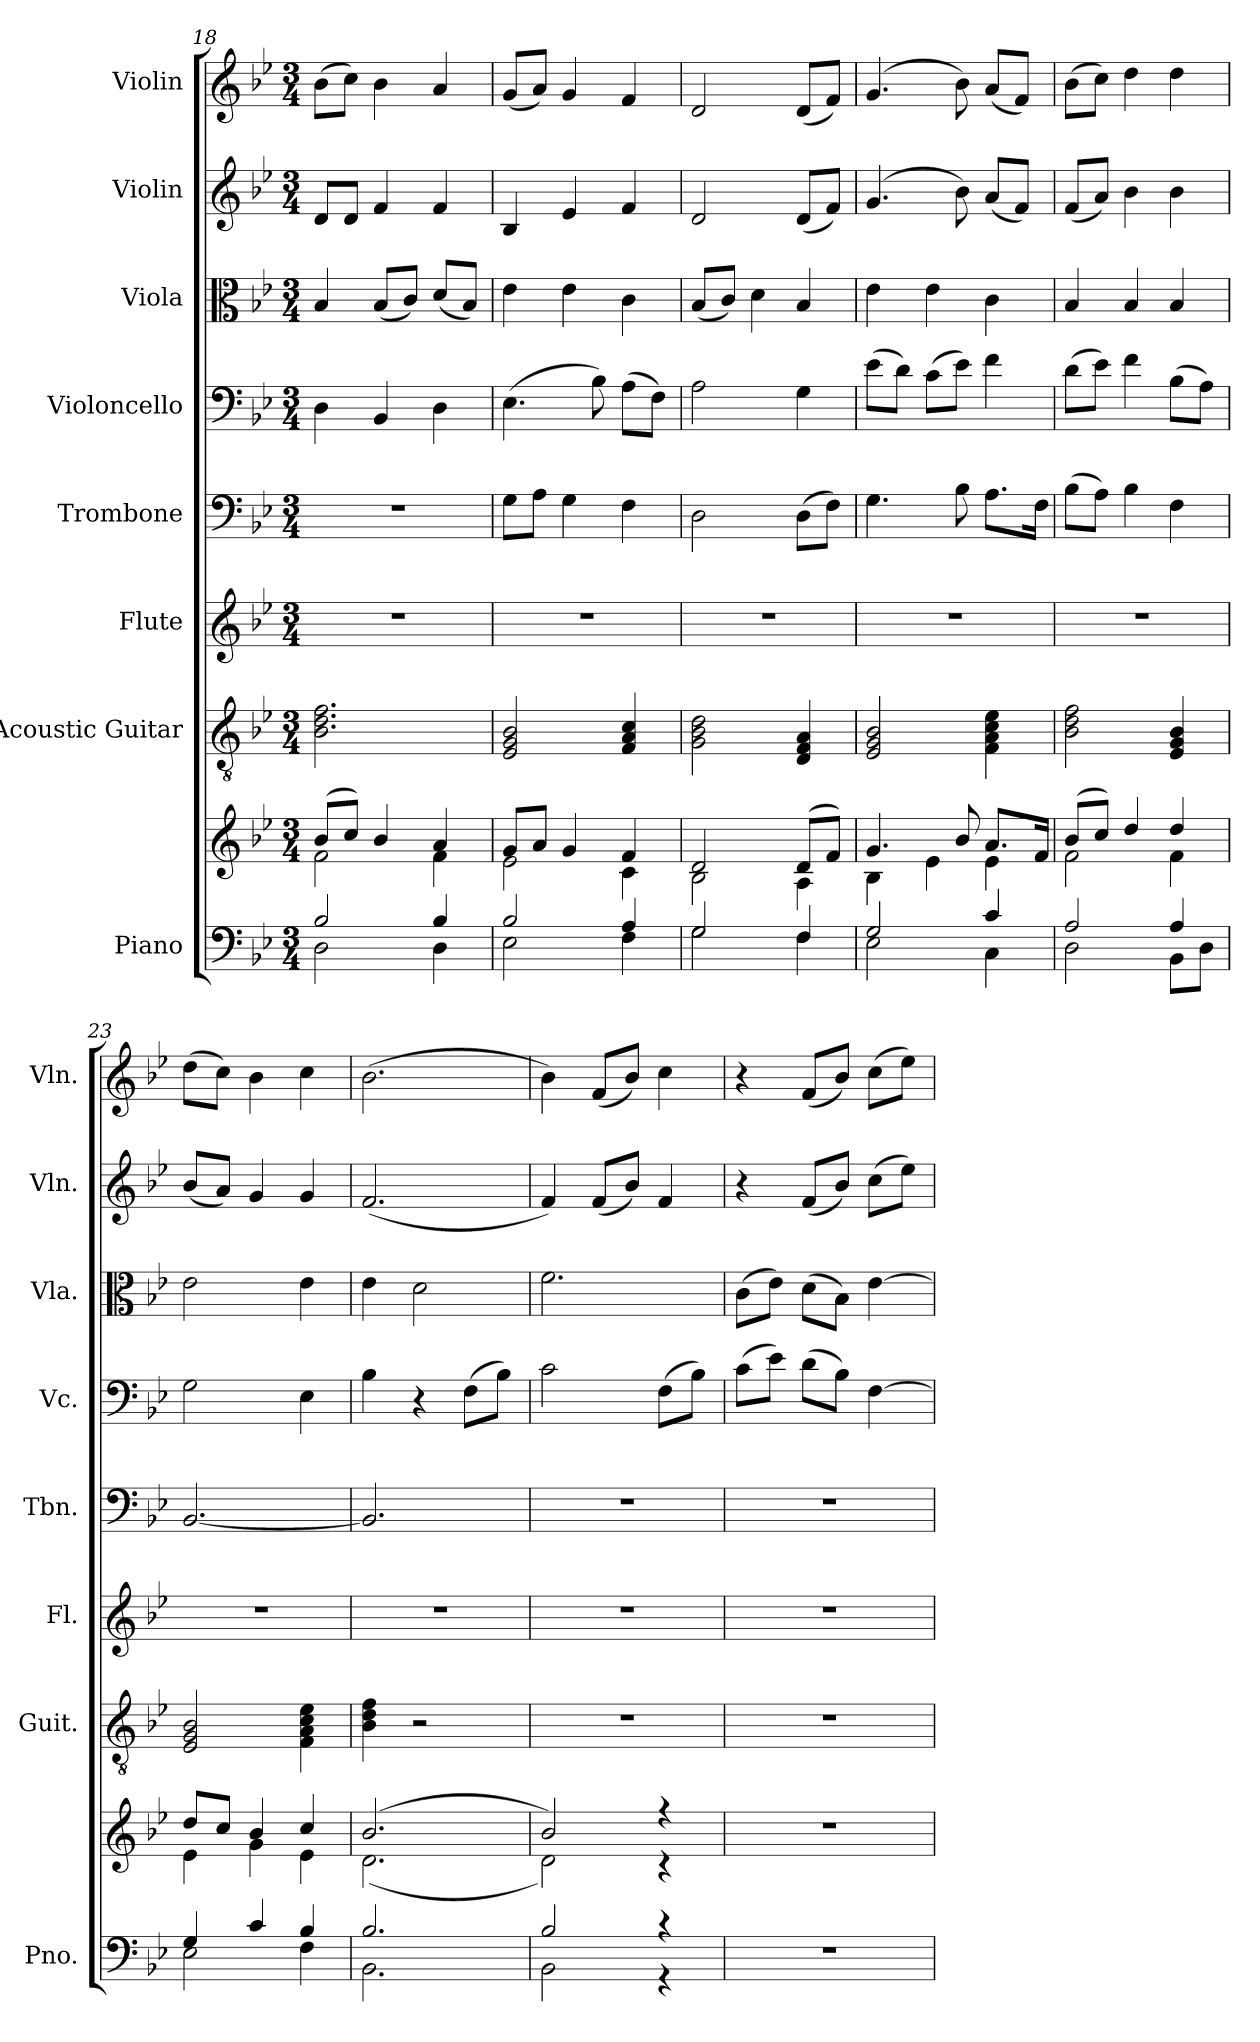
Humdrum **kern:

**kern	**kern	**kern	**kern	**kern	**kern	**kern	**kern	**kern
*part8	*part8	*part7	*part6	*part5	*part4	*part3	*part2	*part1
*staff9	*staff8	*staff7	*staff6	*staff5	*staff4	*staff3	*staff2	*staff1
*I"Piano	*	*I"Acoustic Guitar	*I"Flute	*I"Trombone	*I"Violoncello	*I"Viola	*I"Violin	*I"Violin
*I'Pno.	*	*I'Guit.	*I'Fl.	*I'Tbn.	*I'Vc.	*I'Vla.	*I'Vln.	*I'Vln.
*clefF4	*clefG2	*clefGv2	*clefG2	*clefF4	*clefF4	*clefC3	*clefG2	*clefG2
*k[b-e-]	*k[b-e-]	*k[b-e-]	*k[b-e-]	*k[b-e-]	*k[b-e-]	*k[b-e-]	*k[b-e-]	*k[b-e-]
*M3/4	*M3/4	*M3/4	*M3/4	*M3/4	*M3/4	*M3/4	*M3/4	*M3/4
=18	=18	=18	=18	=18	=18	=18	=18	=18
*^	*^	*	*	*	*	*	*	*
2B-/	2D\	(8b-/L	2f\	2.B-\ 2.d\ 2.f\	2.r	2.r	4D\	4B-/	8d/L	(8b-\L
.	.	8cc/J)	.	.	.	.	.	.	8d/J	8cc\J)
.	.	4b-/	.	.	.	.	4BB-/	(8B-/L	4f/	4b-\
.	.	.	.	.	.	.	.	8c/J)	.	.
4B-/	4D\	4a/	4f\	.	.	.	4D\	(8d/L	4f/	4a/
.	.	.	.	.	.	.	.	8B-/J)	.	.
=19	=19	=19	=19	=19	=19	=19	=19	=19	=19	=19
2B-/	2E-\	8g/L	2e-\	2E-/ 2G/ 2B-/	2.r	8G\L	(4.E-\	4e-\	4B-/	(8g/L
.	.	8a/J	.	.	.	8A\J	.	.	.	8a/J)
.	.	4g/	.	.	.	4G\	.	4e-\	4e-/	4g/
.	.	.	.	.	.	.	8B-\)	.	.	.
4A/	4F\	4f/	4c\	4F/ 4A/ 4c/	.	4F\	(8A\L	4c\	4f/	4f/
.	.	.	.	.	.	.	8F\J)	.	.	.
!!LO:PB:g=z
=20	=20	=20	=20	=20	=20	=20	=20	=20	=20	=20
2G/	2G\	2d/	2B-\	2G\ 2B-\ 2d\	2.r	2D\	2A\	(8B-/L	2d/	2d/
.	.	.	.	.	.	.	.	8c/J)	.	.
.	.	.	.	.	.	.	.	4d\	.	.
4F/	4F\	(8d/L	4A\	4D/ 4F/ 4A/	.	(8D\L	4G\	4B-/	(8d/L	(8d/L
.	.	8f/J)	.	.	.	8F\J)	.	.	8f/J)	8f/J)
=21	=21	=21	=21	=21	=21	=21	=21	=21	=21	=21
2G/	2E-\	4.g/	4B-\	2E-/ 2G/ 2B-/	2.r	4.G\	(8e-\L	4e-\	(4.g/	(4.g/
.	.	.	.	.	.	.	8d\J)	.	.	.
.	.	.	4e-\	.	.	.	(8c\L	4e-\	.	.
.	.	8b-/	.	.	.	8B-\	8e-\J)	.	8b-\)	8b-\)
4c/	4C\	8.a/L	4e-\	4F\ 4A\ 4c\ 4e-\	.	8.A\L	4f\	4c\	(8a/L	(8a/L
.	.	.	.	.	.	.	.	.	8f/J)	8f/J)
.	.	16f/Jk	.	.	.	16F\Jk	.	.	.	.
=22	=22	=22	=22	=22	=22	=22	=22	=22	=22	=22
2A/	2D\	(8b-/L	2f\	2B-\ 2d\ 2f\	2.r	(8B-\L	(8d\L	4B-/	(8f/L	(8b-\L
.	.	8cc/J)	.	.	.	8A\J)	8e-\J)	.	8a/J)	8cc\J)
.	.	4dd/	.	.	.	4B-\	4f\	4B-/	4b-\	4dd\
4A/	8BB-\L	4dd/	4f\	4E-/ 4G/ 4B-/	.	4F\	(8B-\L	4B-/	4b-\	4dd\
.	8D\J	.	.	.	.	.	8A\J)	.	.	.
=23	=23	=23	=23	=23	=23	=23	=23	=23	=23	=23
4G/	2E-\	8dd/L	4e-\	2E-/ 2G/ 2B-/	2.r	[2.BB-/	2G\	2e-\	(8b-/L	(8dd\L
.	.	8cc/J	.	.	.	.	.	.	8a/J)	8cc\J)
4c/	.	4b-/	4g\	.	.	.	.	.	4g/	4b-\
4B-/	4F\	4cc/	4e-\	4F\ 4A\ 4c\ 4e-\	.	.	4E-\	4e-\	4g/	4cc\
=24	=24	=24	=24	=24	=24	=24	=24	=24	=24	=24
2.B-/	2.BB-\	(2.b-/	(2.d\	4B-\ 4d\ 4f\	2.r	2.BB-/]	4B-\	4e-\	(2.f/	(2.b-\
.	.	.	.	2r	.	.	4r	2d\	.	.
.	.	.	.	.	.	.	(8F\L	.	.	.
.	.	.	.	.	.	.	8B-\J)	.	.	.
=25	=25	=25	=25	=25	=25	=25	=25	=25	=25	=25
2B-/	2BB-\	2b-/)	2d\)	2.r	2.r	2.r	2c\	2.f\	4f/)	4b-\)
.	.	.	.	.	.	.	.	.	(8f/L	(8f/L
.	.	.	.	.	.	.	.	.	8b-/J)	8b-/J)
4r	4r	4r	4r	.	.	.	(8F\L	.	4f/	4cc\
.	.	.	.	.	.	.	8B-\J)	.	.	.
*v	*v	*	*	*	*	*	*	*	*	*
*	*v	*v	*	*	*	*	*	*	*
!!LO:PB:g=z
=26	=26	=26	=26	=26	=26	=26	=26	=26
2.r	2.r	2.r	2.r	2.r	(8c\L	(8c\L	4r	4r
.	.	.	.	.	8e-\J)	8e-\J)	.	.
.	.	.	.	.	(8d\L	(8d\L	(8f/L	(8f/L
.	.	.	.	.	8B-\J)	8B-\J)	8b-/J)	8b-/J)
.	.	.	.	.	[4F\	[4e-\	(8cc\L	(8cc\L
.	.	.	.	.	.	.	8ee-\J)	8ee-\J)
=	=	=	=	=	=	=	=	=
*-	*-	*-	*-	*-	*-	*-	*-	*-
